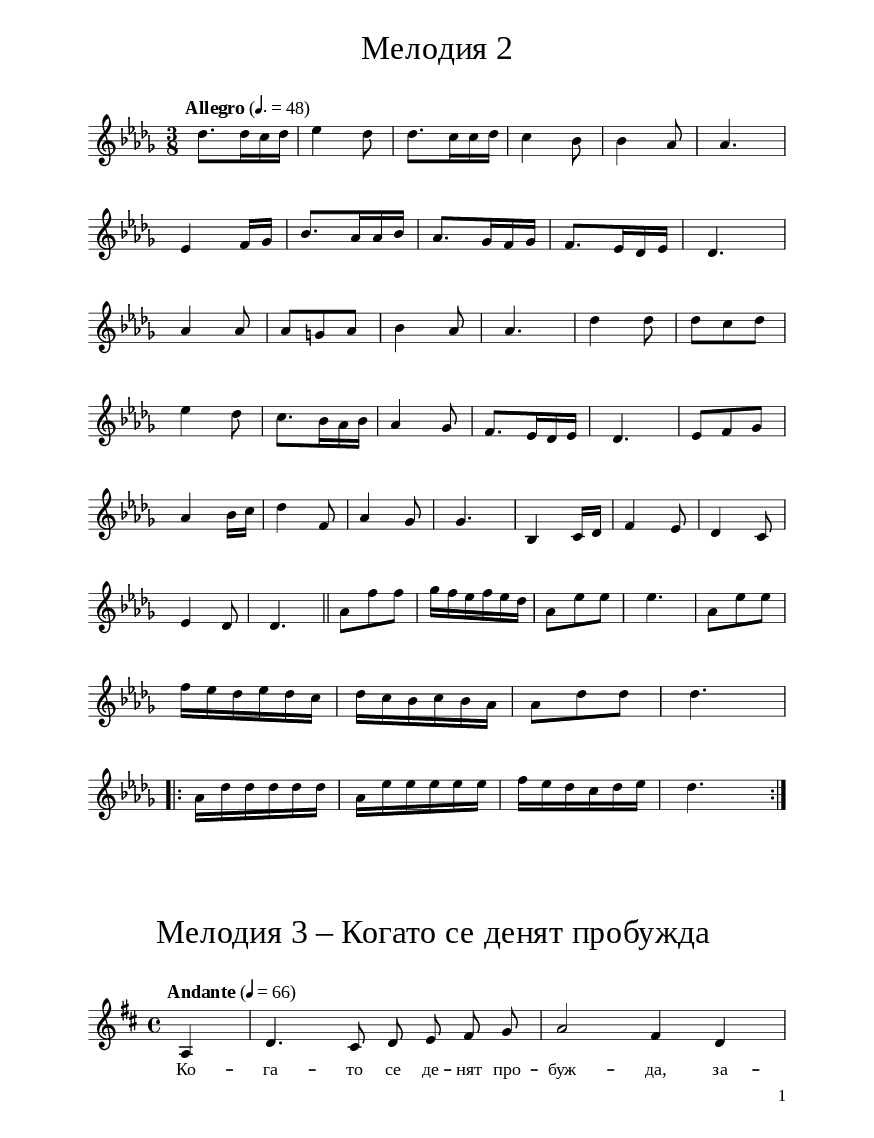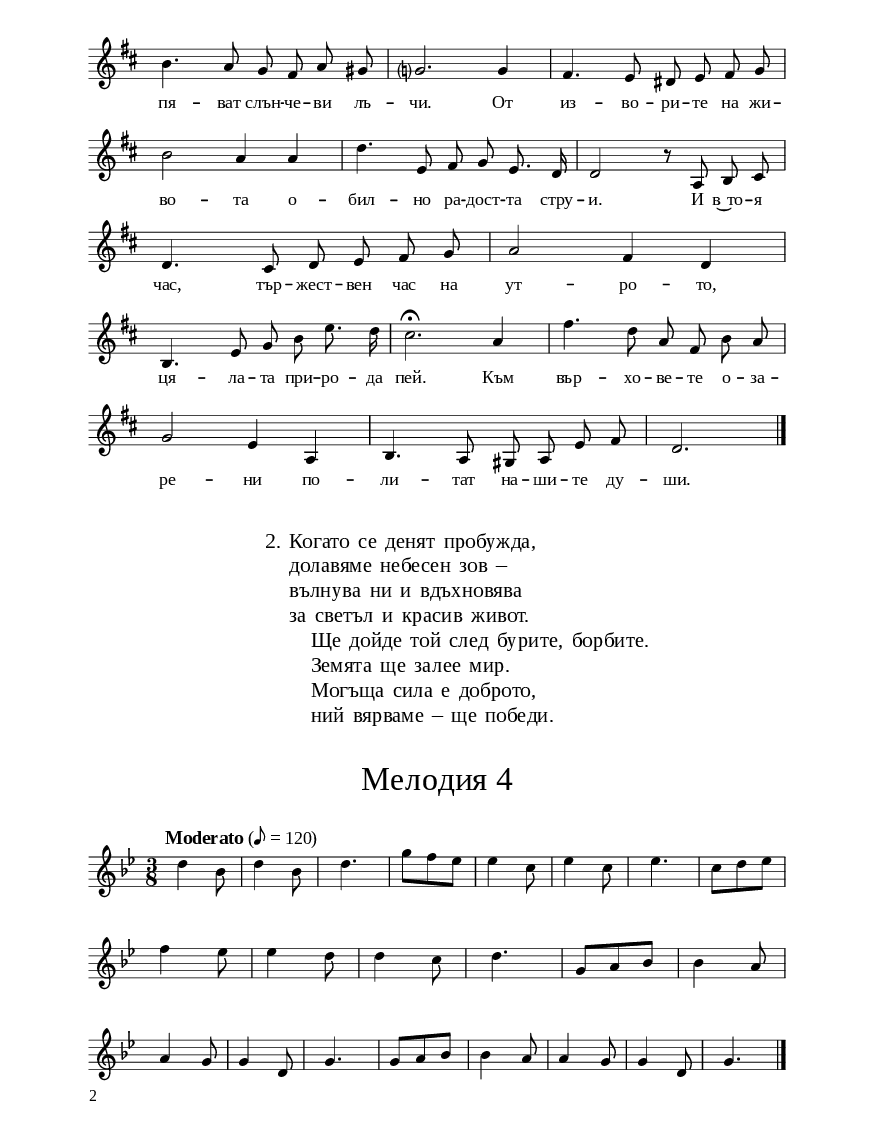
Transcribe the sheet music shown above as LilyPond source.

\version "2.24.3"

% include paper part and global functions
\include "include/globals.ily"

\bookpart {
  \label #'ref186
  \tocItem \markup "Мелодия 2"
  \paper {
    print-all-headers = ##t
    print-page-number = ##t
    print-first-page-number = ##t

    % put page numbers on the bottom
    oddHeaderMarkup = \markup ""
    evenHeaderMarkup = \markup ""
    oddFooterMarkup = \markup
    \fill-line {
      ""
      \if \should-print-page-number \fromproperty #'page:page-number-string
    }
    evenFooterMarkup = \markup
    \fill-line {
      \if \should-print-page-number \fromproperty #'page:page-number-string
      ""
    }

    left-margin = 1.5\cm
    right-margin = 1.5\cm
    top-margin = 1.6\cm
    bottom-margin = 1.2\cm
    ragged-bottom = ##t % do not spread the staves to fill the whole vertical space

    % change distance between staves
    system-system-spacing =
    #'((basic-distance . 9)
       (minimum-distance . 6)
       (padding . 1)
       (stretchability . 12))
  }

  \score {
    \include "include/score-layout.ily"

    \new Voice \absolute {
      \clef treble
      \key des \major
      \time 3/8
      \tempoFunc "Allegro" 4. "48"
      des''8. des''16 c''16 des''16
      | % 2
      es''4 des''8 | % 3
      des''8. c''16 c''16 des''16
      | % 4
      c''4 bes'8  | % 5
      bes'4  as'8 | % 6
      as'4. \break| % 7
      es'4  f'16  ges'16  | % 8
      bes'8.  as'16  as'16 bes'16  | % 9
      as'8.  ges'16  f'16  ges'16 |
      f'8.  es'16  des'16  es'16 | % 11
      des'4. \break | % 12
      as'4  as'8  | % 13
      as'8  g'8  as'8 | % 14
      bes'4  as'8  | % 15
      as'4.| % 16
      des''4 des ''8 | % 17
      des''8 c''8 des''8 \break | % 18
      es''4 des''8  | % 19
      c''8. bes'16  as'16 bes'16 |
      as'4  ges'8   | % 21
      f'8. es'16 des'16  es'16 | % 22
      des'4. |
      es'8  f'8  ges'8 \break| % 24
      as'4 bes'16 c''16  | % 25
      des''4  f'8 | % 26
      as'4  ges'8 |  % 27
      ges'4. | % 28
      bes4  c'16  des'16   | % 29
      f'4  es'8  |
      des'4  c'8  \break | % 31
      es'4  des'8 | % 32
      des'4. |  \bar "||" % 33
      as'8 f''8 f''8 | % 34
      ges''16 f''16 es''16 f''16
      es''16 des''16  | % 35
      as'8 es''8 es''8 | % 36
      es''4.  | % 37
      as'8 es''8 es''8   | \break  % 38
      f''16 es''16 des''16 es''16
      des''16 c''16 | % 39
      des''16 c''16 bes'16 c''16
      bes'16  as'16 |
      as'8 des''8 des''8 | % 41
      des''4.  | \break  % 42
      \bar ".|:-|" as'16 des''16 des''16 des''16
      des''16 des''16  | % 43
      as'16 es''16 es''16 es''16
      es''16 es''16  | % 44
      f''16 es''16 des''16 c''16
      des''16 es''16 | % 45
      des''4. \bar ":|."
    }

    \addlyrics {}

    \header {
      title = \titleFunc #'ref_desc_17 "Мелодия 2" " Melodija 2 – V radostta na denja"
    }

    \midi{}

  } % score


  \label #'ref188
  \tocItem \markup "Мелодия 3 – Когато се денят пробужда"
  \score {
    \include "include/score-layout.ily"

    \new Voice \relative c' {
      \clef treble
      \key d \major
      \time 4/4
      \tempoFunc "Andante" 4 "66"
      \autoBeamOff
      \partial 4
      a4 | d4. cis8 d8 e8 fis8 g8 | a2 fis4 d4 | \break

      b'4. a8 g fis a gis |g?2. g4 | fis4. e8 dis e fis g | \break

      b2 a4 a |d4. e,8 fis8 g8 e8. d16 | d2 r8 a8 b8 cis8 | \break

      d4. cis8 d e fis g | a2 fis4 d4 | \break

      b4. e8 g b e8. d16 | cis2.\fermata a4 | fis'4. d8 a fis b a \break |

      g2 e4 a,4 | b4. a8 gis a e'8 fis | d2 . \bar "|." \break
    }


    \addlyrics {
      Ко -- га -- то се де -- нят про -- буж -- да,
      за -- пя -- ват слън -- че -- ви лъ -- чи.
      От из -- во -- ри -- те на жи -- во -- та
      о -- бил -- но ра -- дост -- та стру -- и.
      И в~то -- я час, тър -- жест -- вен час на ут -- ро -- то,
      ця -- ла -- та при -- ро -- да пей.
      Към вър -- хо -- ве -- те о -- за -- ре -- ни
      по -- ли -- тат на -- ши -- те ду -- ши.}

      \header {
        title = \titleFunc #'ref_desc_17 "Мелодия 3 – Когато се денят пробужда " "Melodija – Kogato se denjat probužda"
      }

      \midi{}

    } % score

    \markup \fontsize #bgCoupletFontSize {
      \hspace #17
      \override #`(baseline-skip . ,bgCoupletBaselineSkip)
      \column {
        \line {   2. Когато се денят пробужда,}
        \line {   "   " долавяме небесен зов – }
        \line {   "   " вълнува ни и вдъхновява}
        \line {   "   " за светъл и красив живот.}
        \line {   "       " Ще дойде той след бурите, борбите. }
        \line {   "       " Земята ще залее мир.}
        \line {   "       " Могъща сила е доброто,}
        \line {   "       " ний вярваме – ще победи.}
      }

    } % markup

    \markup \empty-two

    \label #'ref189
    \tocItem \markup "Мелодия 4"
    \score {
      \include "include/score-layout.ily"

      \new Voice \absolute {
        \clef treble
        \key g \minor
        \time 3/8
        \tempoFunc "Moderato" 8 "120"
        d''4 bes'8 | % 2
        d''4 bes'8 | % 3
        d''4. | % 4
        g''8  f''8 es''8 | % 5
        es''4 c''8 | % 6
        es''4 c''8 | % 7
        es''4. | % 8
        c''8  d''8  es''8 \break | % 9
        f''4 es''8 |
        es''4 d''8 | % 11
        d''4 c''8 | % 12
        d''4. | % 13
        g'8  a'8 bes'8 | % 14
        bes'4  a'8 \break | % 15
        a'4  g'8 | % 16
        g'4  d'8 | % 17
        g'4. | % 18
        g'8 a'8 bes'8 | % 19
        bes'4  a'8 |
        a'4  g'8 | % 21
        g'4  d'8 | % 22
        g'4. \bar "|."
      }

      \addlyrics {
      }

      \header {
        title = \titleFunc #'ref_desc_17 "Мелодия 4" "Melodija – Ozarenie"
      }

      \midi{}

    } % score

  } % bookpart

  % Più mosso
  %
